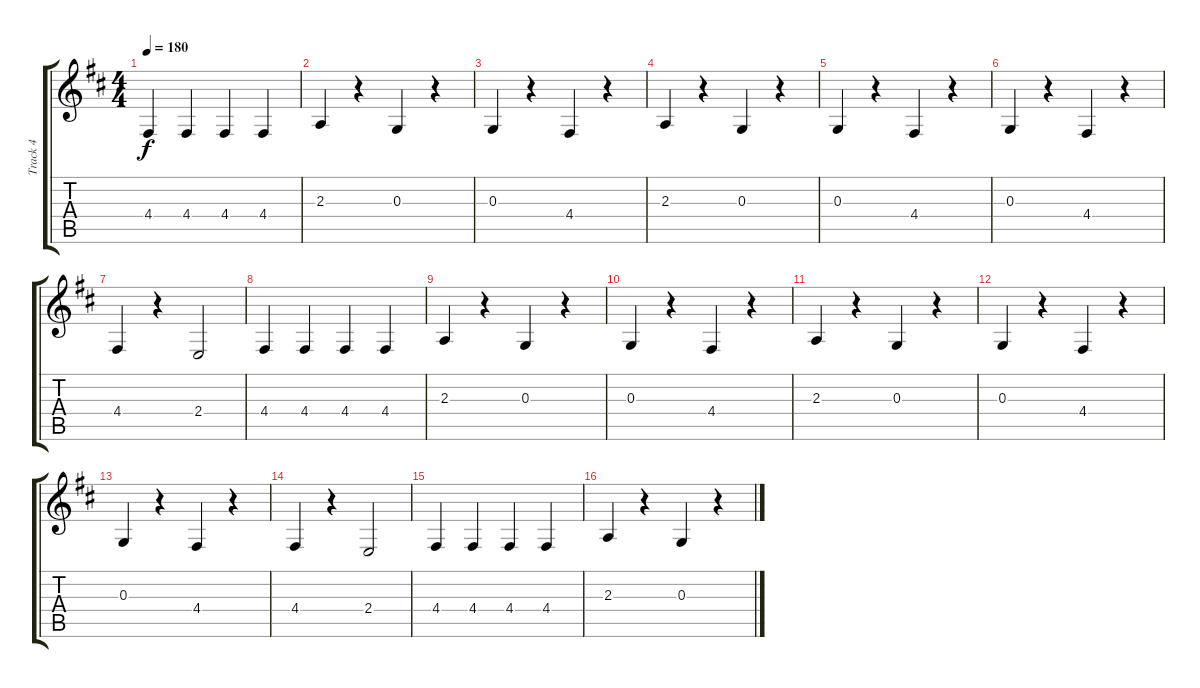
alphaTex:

\track ("Track 4" "Track 4") {instrument lead6voice}
\staff {score tabs}
\tuning (E4 B3 G3 D3 A2 E2) {hide}
\ts (4 4)
\tempo 180
\clef g2
\ks d
4.4.4{dy f} 4.4.4 4.4.4 4.4.4 |
2.3.4 r.4 0.3.4 r.4 |
0.3.4 r.4 4.4.4 r.4 |
2.3.4 r.4 0.3.4 r.4 |
0.3.4 r.4 4.4.4 r.4 |
0.3.4 r.4 4.4.4 r.4 |
4.4.4 r.4 2.4.2 |
4.4.4 4.4.4 4.4.4 4.4.4 |
2.3.4 r.4 0.3.4 r.4 |
0.3.4 r.4 4.4.4 r.4 |
2.3.4 r.4 0.3.4 r.4 |
0.3.4 r.4 4.4.4 r.4 |
0.3.4 r.4 4.4.4 r.4 |
4.4.4 r.4 2.4.2 |
4.4.4 4.4.4 4.4.4 4.4.4 |
2.3.4 r.4 0.3.4 r.4
